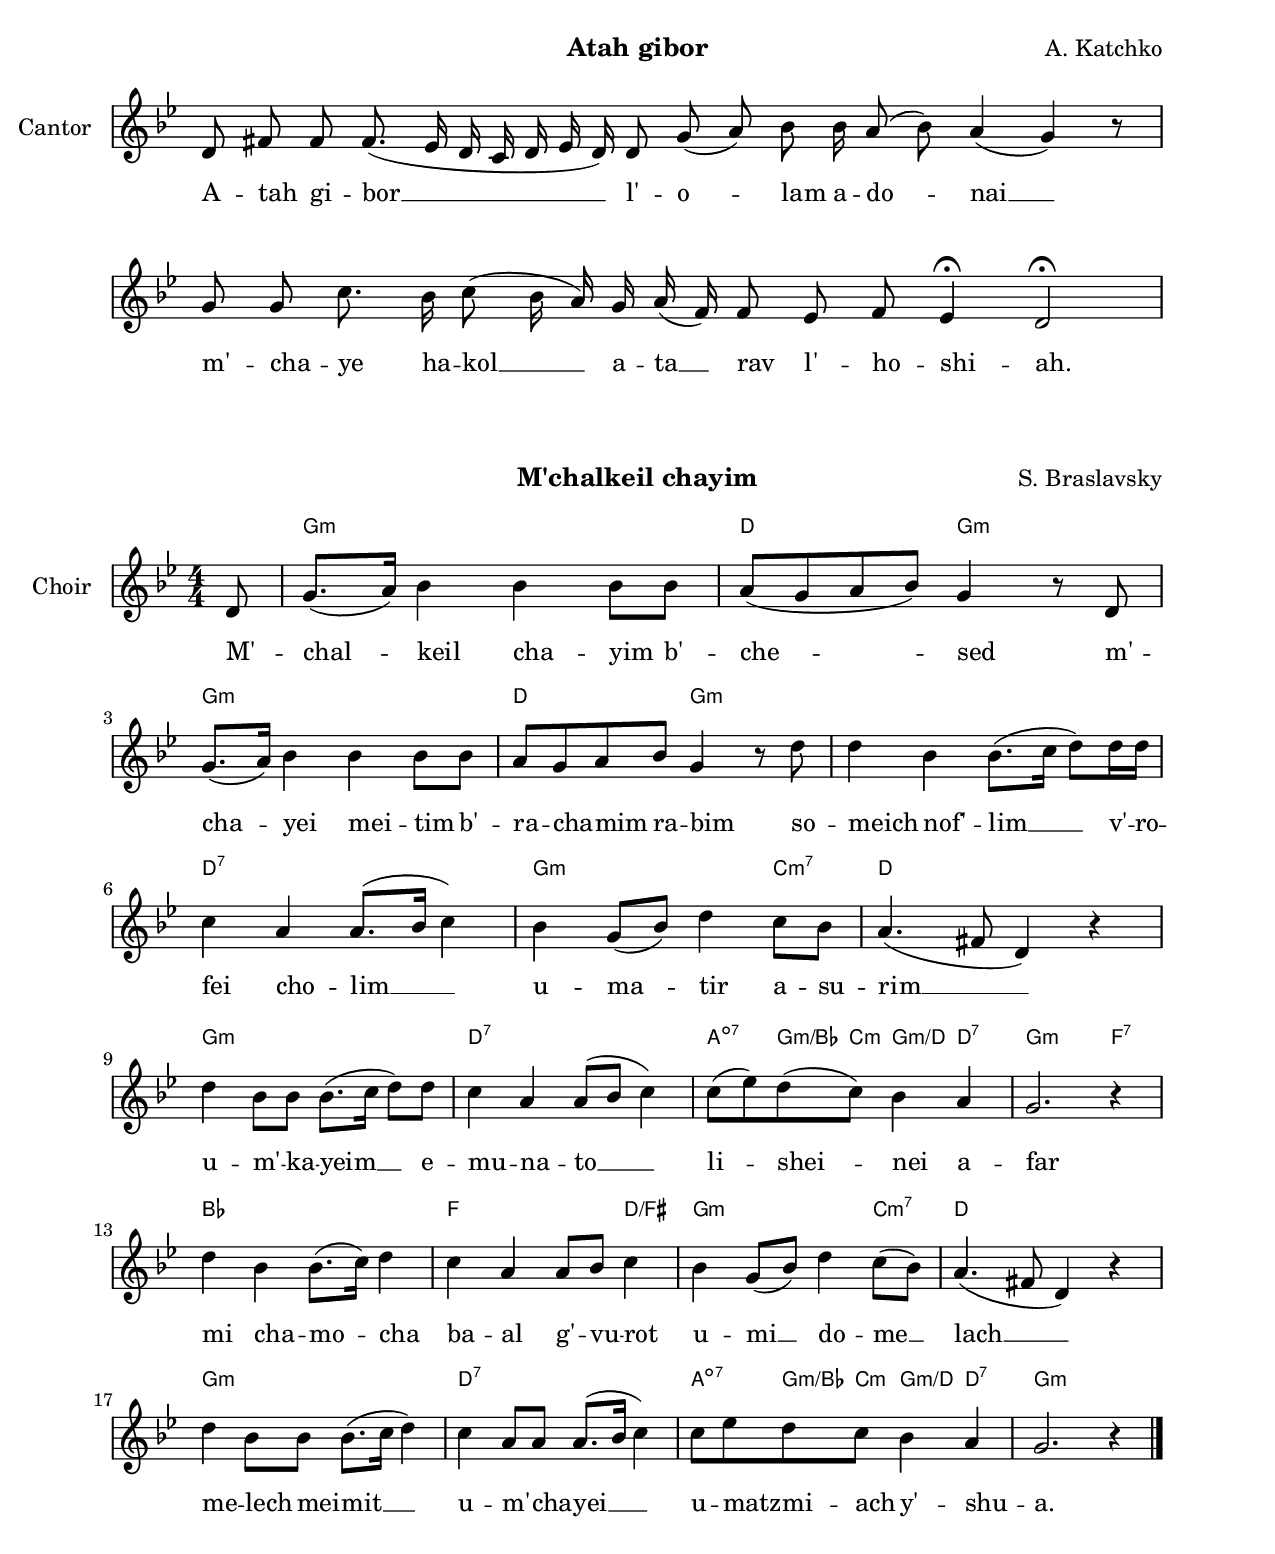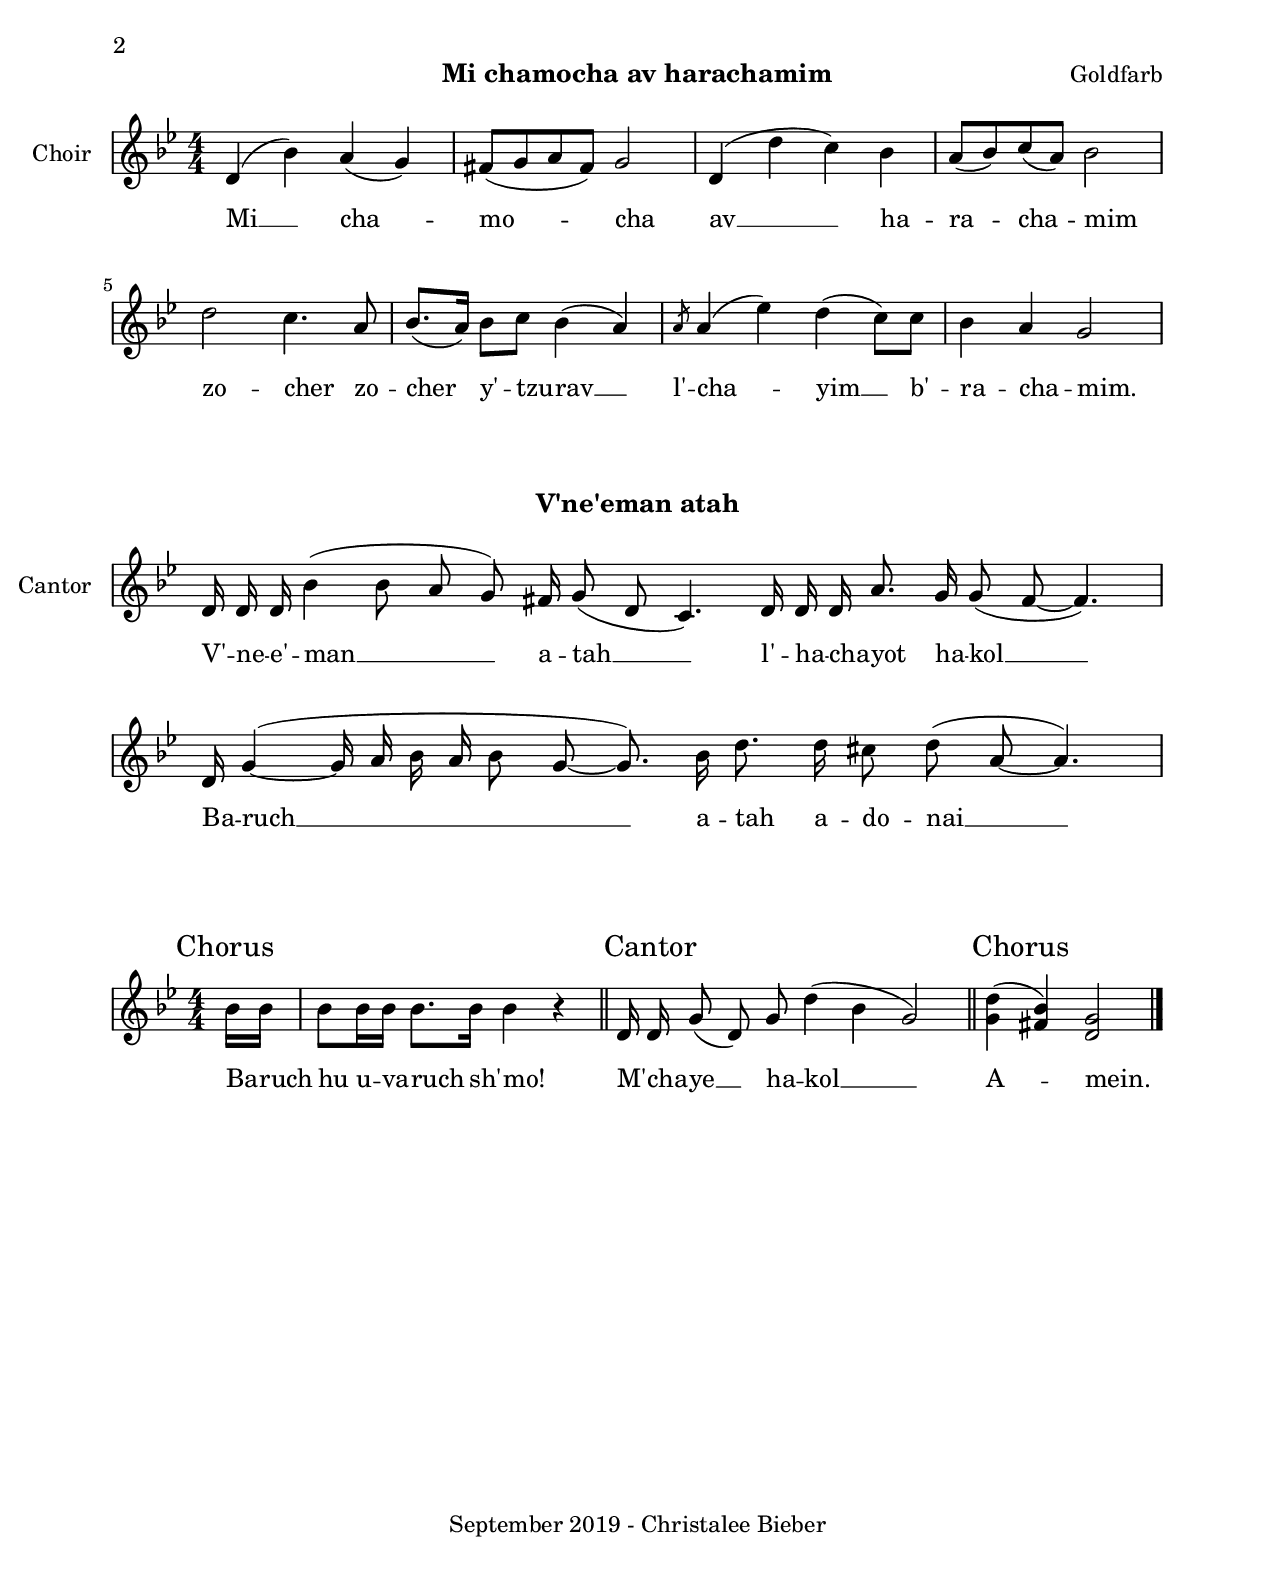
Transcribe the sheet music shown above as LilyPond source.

%{ TODO fix midi output %}
%{ Christalee Bieber
cbieber@alum.mit.edu
September 2019 %}

\paper {
	system-system-spacing.minimum-distance = #8
	system-system-spacing.padding = #4
	markup-system-spacing.minimum-distance = #8
	markup-system-spacing.padding = #4
	markup-markup-spacing.minimum-distance = #8
	score-markup-spacing.padding = #4
	#(set-paper-size "letter")
	left-margin = 0.75\in
	right-margin = 0.75\in
	top-margin = 0.5\in
	bottom-margin = 0.5\in
	indent = #0
}

\header {
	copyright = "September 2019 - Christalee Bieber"
}

\layout {
  \context {
    \Lyrics
    \override VerticalAxisGroup.nonstaff-relatedstaff-spacing.padding = #2
		\override LyricText.self-alignment-X = #LEFT
  }
  \context {
    \Score
		\numericTimeSignature
    \override RehearsalMark.padding = #3
		\override RehearsalMark.self-alignment-X = #LEFT
		\override SystemStartBar.collapse-height = #4
		\override MetronomeMark.outside-staff-priority = #10000
		\override MetronomeMark.extra-offset = #'(-8 . 2)
  }
  \context {
    \ChordNames
    chordChanges = ##t
    \override ChordName.font-size = #-1
		\override VerticalAxisGroup.nonstaff-relatedstaff-spacing.padding = #2
  }
  \context {
    \Voice
    \override BreathingSign.Y-offset = #3.5
    \dynamicUp
		\override TextScript.staff-padding = #1
  }
	\context {
		\Staff
		\override InstrumentName.padding = #2
	}
}

\midi { \tempo 4 = 90 }

#(define-markup-list-command (cantor layout props text) (markup-list?)
	(interpret-markup-list layout props
		#{\markuplist {
			\hspace #6
			\box {
				\pad-markup #1 {
					\fontsize #2 {
						\wordwrap {
							{ \bold Cantor: } { #text }
						}
					}
				}
			}
		}
		#}
	)
)


\paper {
	print-all-headers = ##t
	system-system-spacing.padding = #2
	markup-system-spacing.padding = #0
	score-markup-spacing.padding = #0
}

\header{
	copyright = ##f
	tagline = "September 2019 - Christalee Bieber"
}

\score {
	<<
	\new Staff \with {
		\remove "Time_signature_engraver"
	} \relative c' {
		\key bes \major
		\clef treble
		\set Staff.vocalName = #"Cantor"
		\cadenzaOn
		d8 fis fis fis8.( ees16 d c d ees d) d8 g( a) bes bes16 a8( bes) a4( g) r8 \bar "|" \break
		g8 g8 c8. bes16 c8( bes16 a) g a( fis) fis8 ees fis ees4\fermata d2\fermata \bar "|"
	}
	\addlyrics {
		A -- tah gi -- bor __ l' -- o -- lam a -- do -- nai __ m' -- cha -- ye ha -- kol __ a -- ta __ rav l' -- ho -- shi -- ah.
	}
	>>
	\header {
		instrument = "Atah gibor"
		composer = "A. Katchko"
	}
}

\score {
	<<
	\new ChordNames {
		\chordmode {
			\partial 8 s8 | g1:m | d2 g2:m | g1:m | d2 g2:m | g1:m | d1:7 | g2.:m c4:m7 | d1 | g1:m | d1:7 | a4:dim7 g8:m/bes c8:m g4:m/d d4:7 | g2.:m f4:7 |
			bes1 | f2. d4/fis | g2.:m c4:m7 | d1 | g1:m | d1:7 | a4:dim7 g8:m/bes c8:m g4:m/d d4:7 | g2.:m
		}
	}
	\new Staff \relative c' {
		\key bes \major
		\clef treble
		\time 4/4
		\set Staff.vocalName = #"Choir"

		\partial 8 d8 | g8.( a16) bes4 bes bes8 bes | a( g a bes) g4 r8 d8 | \break
		g8.( a16) bes4 bes bes8 bes | a g a bes g4 r8 d'8 |
		d4 bes bes8.( c16 d8) d16 d16 | c4 a a8.( bes16 c4) | bes g8( bes) d4 c8 bes | a4.( fis8 d4) r4 | \break
		d'4 bes8 bes bes8.( c16 d8) d8 | c4 a a8( bes c4) | c8( ees) d( c) bes4 a | g2. r4 | \break
		d'4 bes bes8.( c16) d4 | c4 a a8 bes c4 | bes g8( bes) d4 c8( bes) | a4.( fis8 d4) r4 | \break
		d'4 bes8 bes bes8.( c16 d4) | c4 a8 a8 a8.( bes16 c4) | c8 ees d c bes4 a | g2. r4 | \bar "|."
	}
	\addlyrics {
		M' -- chal -- keil cha -- yim b' -- | che -- sed m' -- | cha -- yei mei -- tim b' -- |
		ra -- cha -- mim ra -- bim so -- | meich nof' -- lim __ v' -- ro -- | fei cho -- lim __ |
		u -- ma -- tir a -- su -- | rim __ | u -- m' -- ka -- yeim __ e -- | mu -- na -- to __ |
		li -- shei -- nei a -- | far | mi cha -- mo -- cha | ba -- al g' -- vu -- rot |
		u -- mi __ do -- me __ | lach __ | me -- lech mei -- mit __ | u -- m' -- cha -- yei __ |
		u -- matz -- mi -- ach y' -- shu -- a. |
	}
	>>
	\header {
		instrument = "M'chalkeil chayim"
		composer = "S. Braslavsky"
	}
}

\score {
	<<
	\new Staff \relative c' {
		\key bes \major
		\clef treble
		\time 4/4
		\set Staff.vocalName = #"Choir"

		d4( bes') a( g) | fis8( g a fis) g2 | d4( d' c) bes | a8( bes) c( a) bes2 |
		d2 c4. a8 | bes8.( a16) bes8 c bes4( a) | \slashedGrace a8 a4( ees') d( c8) c8 | bes4 a g2 |
	}
	\addlyrics {
		\set Lyrics.includeGraceNotes = ##t
		Mi __ cha -- | mo -- cha | av __ ha -- | ra -- cha -- mim |
		zo -- cher zo -- | cher y' -- tzu -- rav __ | l' -- cha -- yim __ b' -- | ra -- cha -- mim. |
	}
	>>
	\header {
		instrument = "Mi chamocha av harachamim"
		composer = "Goldfarb"
	}
}

\score {
	<<
	\new Staff \with {
    \remove "Time_signature_engraver"
	} \relative c' {
		\key bes \major
		\clef treble
		\set Staff.vocalName = #"Cantor"

		\cadenzaOn
		d16 d d bes'4( bes8 a g) fis16 g8( d c4.) d16 d d a'8. g16 g8( fis~ fis4.) \bar "|" \break
		d16 g4(~ g16 a bes a bes8 g~ g8.) bes16  d8. d16 cis8 d( a~ a4.) \bar "|"
	}
	\addlyrics {
		V' -- ne -- e' -- man __ a -- tah __ l' -- ha -- cha -- yot ha -- kol __
		Ba -- ruch __ a -- tah a -- do -- nai __
	}
	>>
	\header {
		instrument = "V'ne'eman atah"
	}
}

\score {
	\new Staff \relative c' {
		\key bes \major
		\clef treble
		\time 4/4

		\mark "Chorus"
		\partial 8 bes'16 bes | bes8 bes16 bes16 bes8. bes16 bes4 r4 \bar "||"

		\mark "Cantor"
		\cadenzaOn
		d,16 d g8( d) g d'4( bes g2) \bar "||"
		\cadenzaOff

		\mark "Chorus"
		<g d'>4( <fis bes>4) <d g>2 | \bar "|."
	}
	\addlyrics {
		Ba -- ruch | hu u -- va -- ruch sh' -- mo! |
		M' -- cha -- ye __ ha -- kol __ |
		A -- mein.
	}
}

\layout { }
\midi { }
